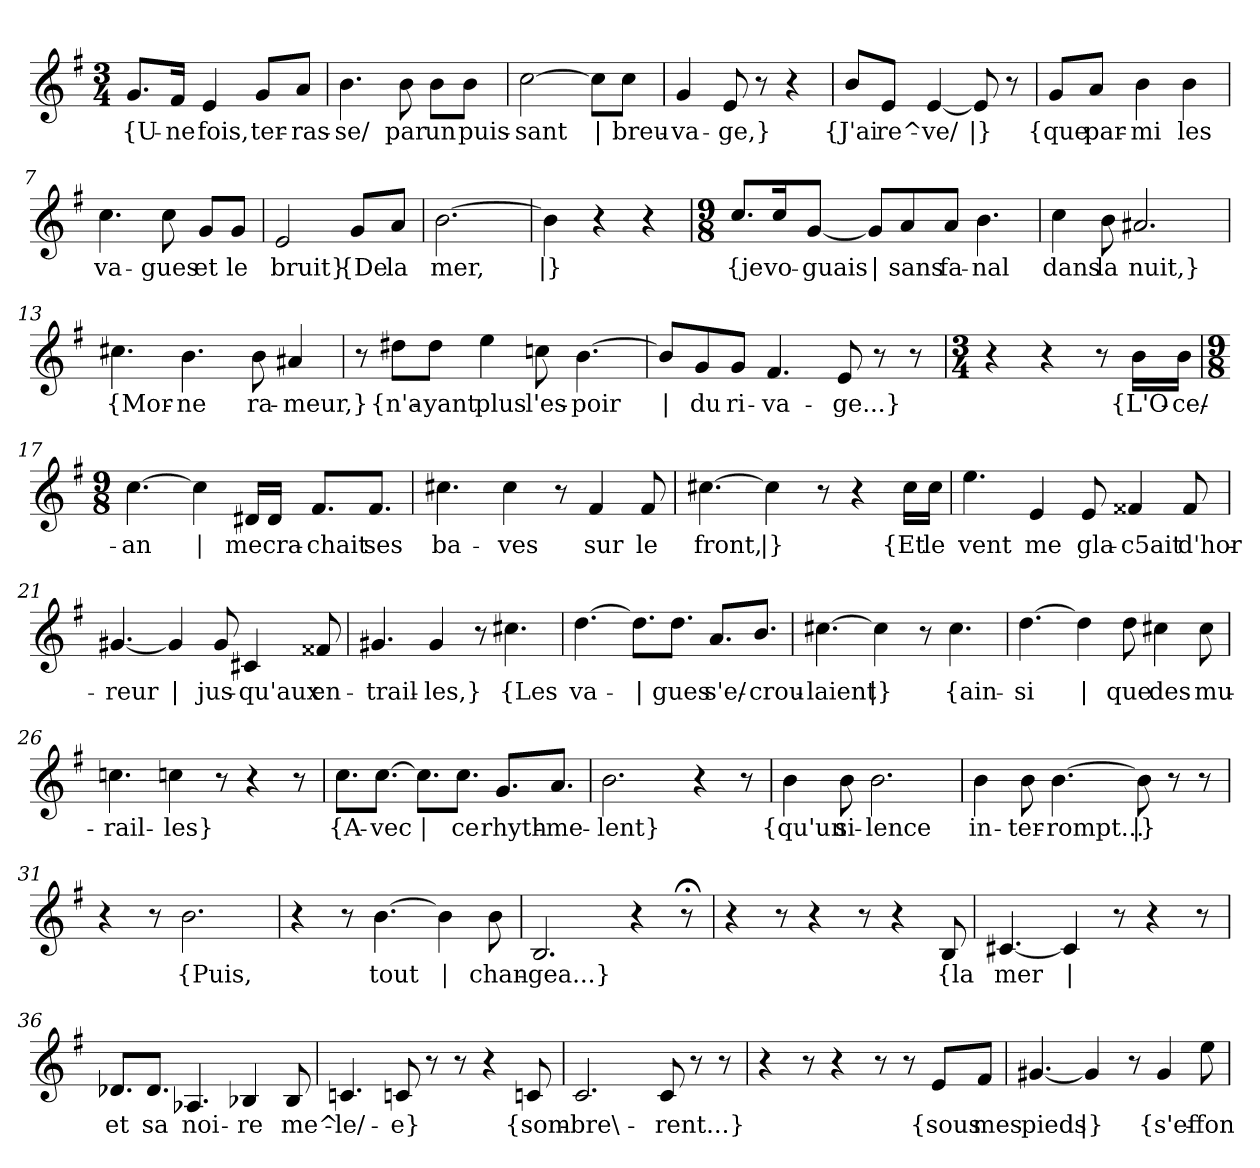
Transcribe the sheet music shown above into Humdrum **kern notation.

**kern	**text
*part1	*part1
*staff1	*staff1
*clefG2	*
*k[f#]	*
*M3/4	*
=1	=1
!	!LO:LY:b
8.g/L	{U-
!	!LO:LY:b
16f#/Jk	-ne
!	!LO:LY:b
4e/	fois,
!	!LO:LY:b
8g/L	ter-
!	!LO:LY:b
8a/J	-ras-
=2	=2
!	!LO:LY:b
4.b\	-se/
!	!LO:LY:b
8b\	par
!	!LO:LY:b
8b\L	un
!	!LO:LY:b
8b\J	puis-
=3	=3
!	!LO:LY:b
[2cc\	-sant
!	!LO:LY:b
8cc\L]	|
!	!LO:LY:b
8cc\J	breu-
=4	=4
!	!LO:LY:b
4g/	-va-
!	!LO:LY:b
8e/	-ge,}
8r	.
4r	.
=5	=5
!	!LO:LY:b
8b/L	{J'ai
!	!LO:LY:b
8e/J	re^-
!	!LO:LY:b
[4e/	-ve/
!	!LO:LY:b
8e/]	|}
8r	.
!!LO:LB:g=z
=6	=6
!	!LO:LY:b
8g/L	{que
!	!LO:LY:b
8a/J	par-
!	!LO:LY:b
4b\	-mi
!	!LO:LY:b
4b\	les
=7	=7
!	!LO:LY:b
4.cc\	va-
!	!LO:LY:b
8cc\	-gues
!	!LO:LY:b
8g/L	et
!	!LO:LY:b
8g/J	le
=8	=8
!	!LO:LY:b
2e/	bruit}
!	!LO:LY:b
8g/L	{De
!	!LO:LY:b
8a/J	la
=9	=9
!	!LO:LY:b
[2.b\	mer,
=10	=10
!	!LO:LY:b
4b\]	|}
4r	.
4r	.
=11	=11
*M9/8	*
!	!LO:LY:b
8.cc/L	{je
!	!LO:LY:b
16cc/K	vo-
!	!LO:LY:b
[8g/J	-guais
!	!LO:LY:b
8g/L]	|
!	!LO:LY:b
8a/	sans
!	!LO:LY:b
8a/J	fa-
!	!LO:LY:b
4.b\	-nal
!!LO:LB:g=z
=12	=12
!	!LO:LY:b
4cc\	dans
!	!LO:LY:b
8b\	la
!	!LO:LY:b
2.a#X/	nuit,}
=13	=13
!	!LO:LY:b
4.cc#X\	{Mor-
!	!LO:LY:b
4.b\	-ne
!	!LO:LY:b
8b\	ra-
!	!LO:LY:b
4a#X/	-meur,}
=14	=14
8r	.
!	!LO:LY:b
8dd#X\L	{n'a-
!	!LO:LY:b
8dd#\J	-yant
!	!LO:LY:b
4ee\	plus
!	!LO:LY:b
8ccn\	l'es-
!	!LO:LY:b
[4.b\	-poir
=15	=15
!	!LO:LY:b
8b/L]	|
!	!LO:LY:b
8g/	du
!	!LO:LY:b
8g/J	ri-
!	!LO:LY:b
4.f#/	-va-
!	!LO:LY:b
8e/	-ge...}
8r	.
8r	.
!!LO:LB:g=z
=16	=16
*M3/4	*
4r	.
4r	.
8r	.
!	!LO:LY:b
16b\LL	{L'O-
!	!LO:LY:b
16b\JJ	-ce/-
=17	=17
*M9/8	*
!	!LO:LY:b
[4.cc\	-an
!	!LO:LY:b
4cc\]	|
!	!LO:LY:b
16d#X/LL	me
!	!LO:LY:b
16d#/JJ	cra-
!	!LO:LY:b
8.f#/L	-chait
!	!LO:LY:b
8.f#/J	ses
=18	=18
!	!LO:LY:b
4.cc#X\	ba-
!	!LO:LY:b
4cc#\	-ves
8r	.
!	!LO:LY:b
4f#/	sur
!	!LO:LY:b
8f#/	le
=19	=19
!	!LO:LY:b
[4.cc#X\	front,
!	!LO:LY:b
4cc#\]	|}
8r	.
4r	.
!	!LO:LY:b
16cc#\LL	{Et
!	!LO:LY:b
16cc#\JJ	le
!!LO:LB:g=z
=20	=20
!	!LO:LY:b
4.ee\	vent
!	!LO:LY:b
4e/	me
!	!LO:LY:b
8e/	gla-
!	!LO:LY:b
4f##X/	-c5ait
!	!LO:LY:b
8f##/	d'hor-
=21	=21
!	!LO:LY:b
[4.g#X/	-reur
!	!LO:LY:b
4g#/]	|
!	!LO:LY:b
8g#/	jus-
!	!LO:LY:b
4c#X/	-qu'aux
!	!LO:LY:b
8f##X/	en-
=22	=22
!	!LO:LY:b
4.g#X/	-trail-
!	!LO:LY:b
4g#/	-les,}
8r	.
!	!LO:LY:b
4.cc#X\	{Les
=23	=23
!	!LO:LY:b
[4.dd\	va-
!	!LO:LY:b
8.dd\L]	|
!	!LO:LY:b
8.dd\J	-gues
!	!LO:LY:b
8.a/L	s'e/-
!	!LO:LY:b
8.b/J	-crou-
!!LO:LB:g=z
=24	=24
!	!LO:LY:b
[4.cc#X\	-laient
!	!LO:LY:b
4cc#\]	|}
8r	.
!	!LO:LY:b
4.cc#\	{ain-
=25	=25
!	!LO:LY:b
[4.dd\	-si
!	!LO:LY:b
4dd\]	|
!	!LO:LY:b
8dd\	que
!	!LO:LY:b
4cc#X\	des
!	!LO:LY:b
8cc#\	mu-
=26	=26
!	!LO:LY:b
4.ccn\	-rail-
!	!LO:LY:b
4ccn\	-les}
8r	.
4r	.
8r	.
=27	=27
!	!LO:LY:b
8.cc\L	{A-
!	!LO:LY:b
[8.cc\J	-vec
!	!LO:LY:b
8.cc\L]	|
!	!LO:LY:b
8.cc\J	ce
!	!LO:LY:b
8.g/L	rhyth-
!	!LO:LY:b
8.a/J	-me-
=28	=28
!	!LO:LY:b
2.b\	-lent}
4r	.
8r	.
!!LO:LB:g=z
=29	=29
!	!LO:LY:b
4b\	{qu'un
!	!LO:LY:b
8b\	si-
!	!LO:LY:b
2.b\	-lence
=30	=30
!	!LO:LY:b
4b\	in-
!	!LO:LY:b
8b\	-ter-
!	!LO:LY:b
[4.b\	-rompt...
!	!LO:LY:b
8b\]	|}
8r	.
8r	.
=31	=31
4r	.
8r	.
!	!LO:LY:b
2.b\	{Puis,
=32	=32
4r	.
8r	.
!	!LO:LY:b
[4.b\	tout
!	!LO:LY:b
4b\]	|
!	!LO:LY:b
8b\	chan-
=33	=33
!	!LO:LY:b
2.B/	-gea...}
4r	.
8r;<	.
=34	=34
4r	.
8r	.
4r	.
8r	.
4r	.
!	!LO:LY:b
8B/	{la
!!LO:LB:g=z
=35	=35
!	!LO:LY:b
[4.c#X/	mer
!	!LO:LY:b
4c#/]	|
8r	.
4r	.
8r	.
=36	=36
!	!LO:LY:b
8.d-X/L	et
!	!LO:LY:b
8.d-/J	sa
!	!LO:LY:b
4.A-X/	noi-
!	!LO:LY:b
4B-X/	-re
!	!LO:LY:b
8B-/	me^-
=37	=37
!	!LO:LY:b
4.cn/	-le/-
!	!LO:LY:b
8cn/	-e}
8r	.
8r	.
4r	.
!	!LO:LY:b
8cn/	{som-
=38	=38
!	!LO:LY:b
2.c/	-bre\-
!	!LO:LY:b
8c/	-rent...}
8r	.
8r	.
=39	=39
4r	.
8r	.
4r	.
8r	.
8r	.
!	!LO:LY:b
8e/L	{sous
!	!LO:LY:b
8f#/J	mes
!!LO:LB:g=z
=40	=40
!	!LO:LY:b
[4.g#X/	pieds
!	!LO:LY:b
4g#/]	|}
8r	.
!	!LO:LY:b
4g#/	{s'ef-
!	!LO:LY:b
8ee\	-fon-
=	=
*-	*-
